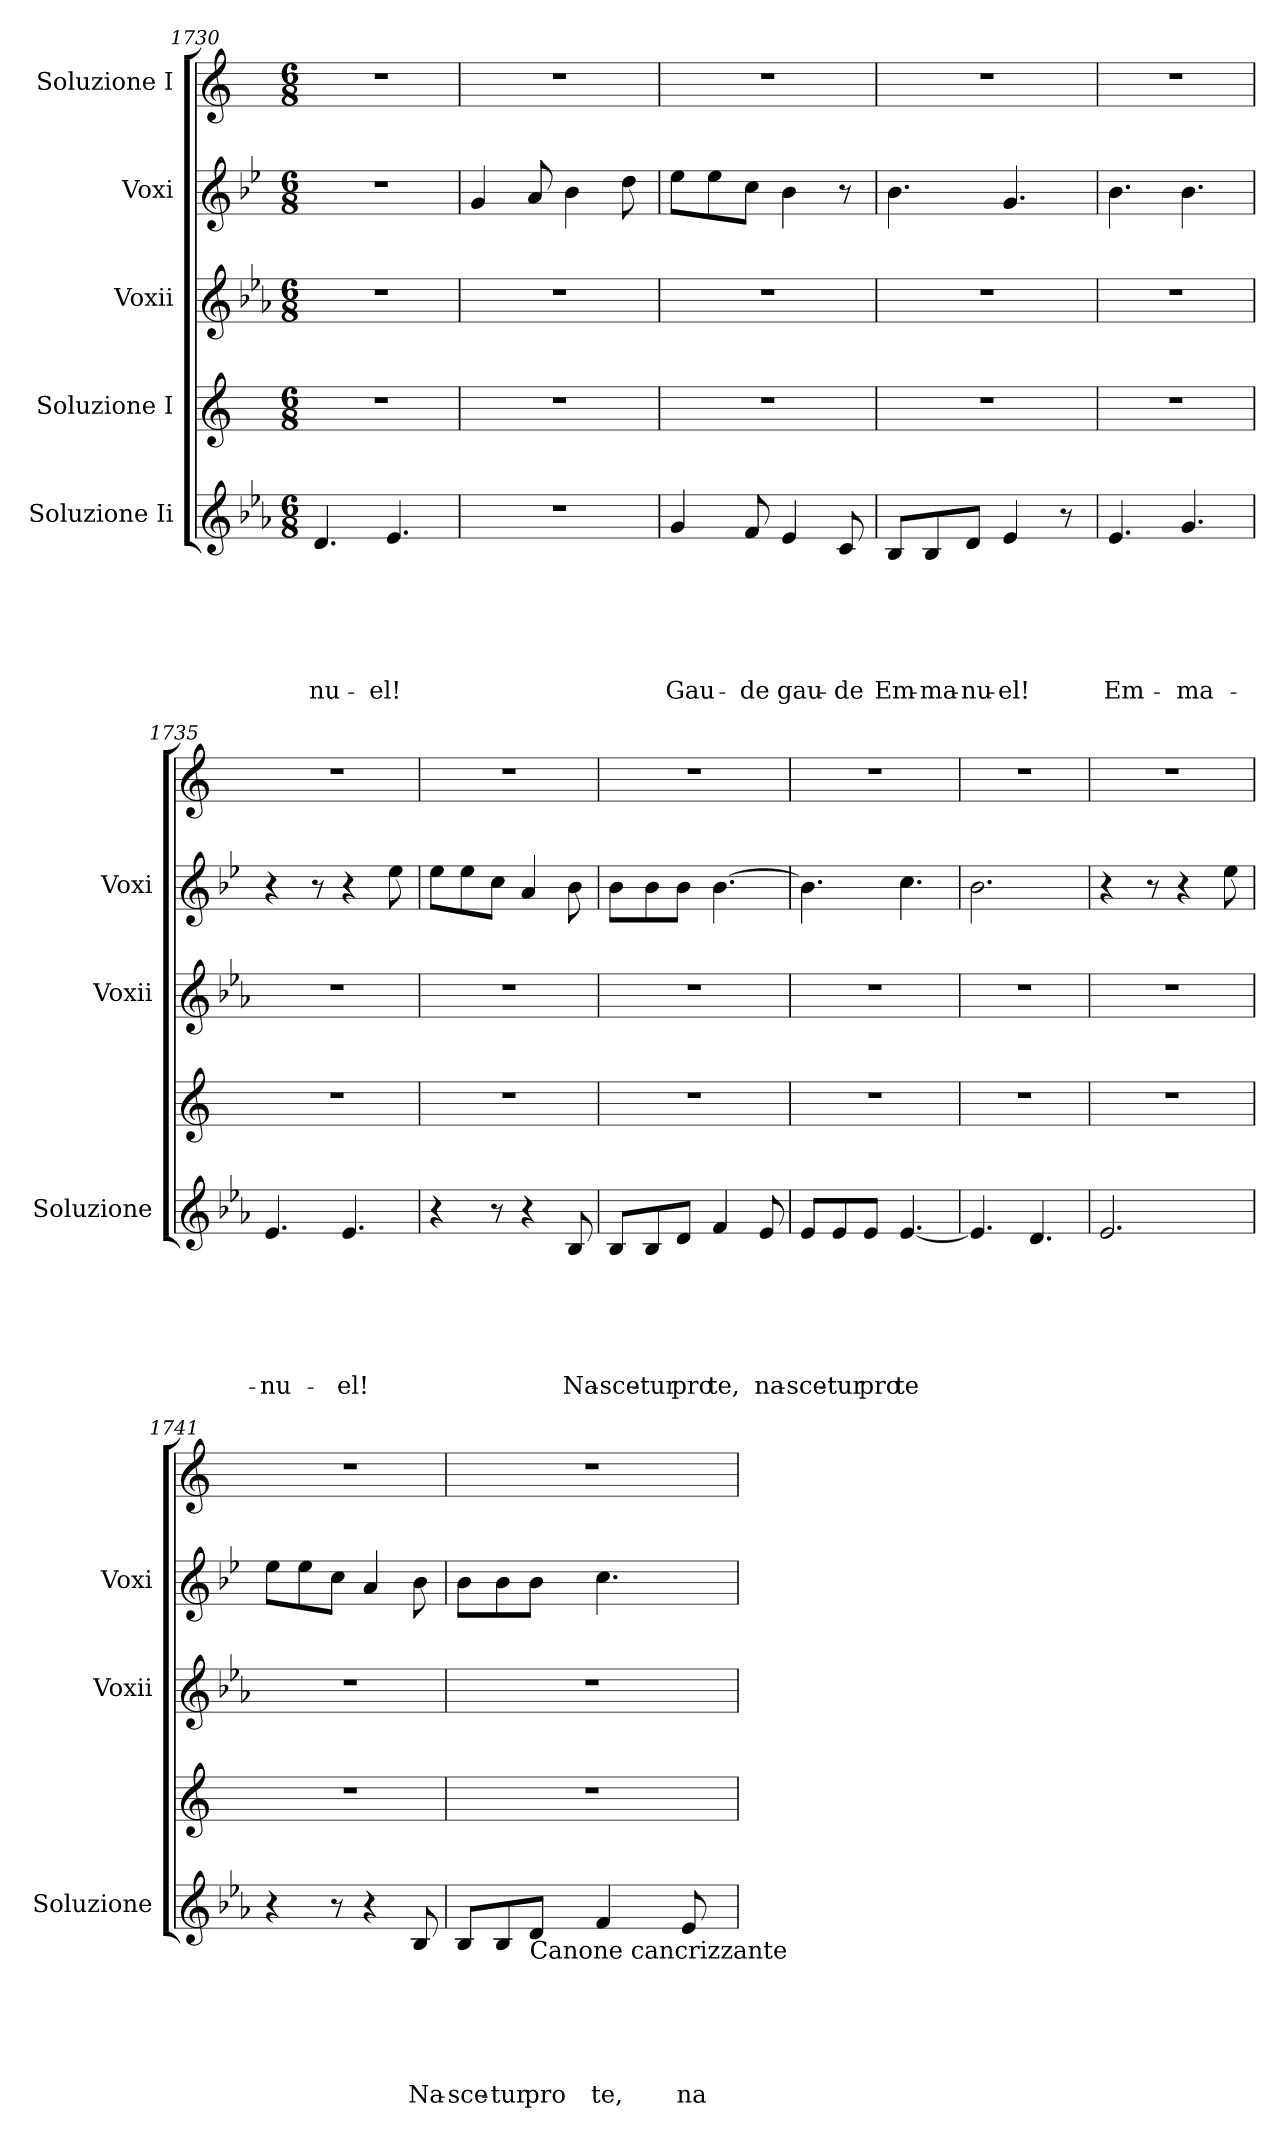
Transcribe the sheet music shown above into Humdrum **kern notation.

**kern	**text	**text	**text	**text	**text	**text	**kern	**kern	**kern	**kern
*part5	*part5	*part5	*part5	*part5	*part5	*part5	*part4	*part3	*part2	*part1
*staff5	*staff5	*staff5	*staff5	*staff5	*staff5	*staff5	*staff4	*staff3	*staff2	*staff1
*I"Soluzione Ii	*	*	*	*	*	*	*I"Soluzione I	*I"Voxii	*I"Voxi	*I"Soluzione I
*I'Soluzione	*	*	*	*	*	*	*	*I'Voxii	*I'Voxi	*
*clefG2	*	*	*	*	*	*	*clefG2	*clefG2	*clefG2	*clefG2
*k[b-e-a-]	*	*	*	*	*	*	*k[]	*k[b-e-a-]	*k[b-e-]	*k[]
*E-:	*	*	*	*	*	*	*C:	*E-:	*B-:	*C:
*M6/8	*	*	*	*	*	*	*M6/8	*M6/8	*M6/8	*M6/8
=1730	=1730	=1730	=1730	=1730	=1730	=1730	=1730	=1730	=1730	=1730
!	!	!	!	!	!	!LO:LY:b	!	!	!LO:N:vis=1	!
4.d/	.	.	.	.	.	-nu-	2.r	2.r	2.r	2.r
!	!	!	!	!	!	!LO:LY:b	!	!	!	!
4.e-/	.	.	.	.	.	-el!	.	.	.	.
!!LO:LB:g=z
=1731	=1731	=1731	=1731	=1731	=1731	=1731	=1731	=1731	=1731	=1731
!LO:N:vis=1	!	!	!	!	!	!	!	!	!	!
2.r	.	.	.	.	.	.	2.r	2.r	4g/	2.r
.	.	.	.	.	.	.	.	.	8a/	.
.	.	.	.	.	.	.	.	.	4b-\	.
.	.	.	.	.	.	.	.	.	8dd\	.
=1732	=1732	=1732	=1732	=1732	=1732	=1732	=1732	=1732	=1732	=1732
!	!	!	!	!	!	!LO:LY:b	!	!	!	!
4g/	.	.	.	.	.	Gau-	2.r	2.r	8ee-\L	2.r
.	.	.	.	.	.	.	.	.	8ee-\	.
!	!	!	!	!	!	!LO:LY:b	!	!	!	!
8f/	.	.	.	.	.	-de	.	.	8cc\J	.
!	!	!	!	!	!	!LO:LY:b	!	!	!	!
4e-/	.	.	.	.	.	gau-	.	.	4b-\	.
!	!	!	!	!	!	!LO:LY:b	!	!	!	!
8c/	.	.	.	.	.	-de	.	.	8r	.
=1733	=1733	=1733	=1733	=1733	=1733	=1733	=1733	=1733	=1733	=1733
!	!	!	!	!	!	!LO:LY:b	!	!	!	!
8B-/L	.	.	.	.	.	Em-	2.r	2.r	4.b-\	2.r
!	!	!	!	!	!	!LO:LY:b	!	!	!	!
8B-/	.	.	.	.	.	-ma-	.	.	.	.
!	!	!	!	!	!	!LO:LY:b	!	!	!	!
8d/J	.	.	.	.	.	-nu-	.	.	.	.
!	!	!	!	!	!	!LO:LY:b	!	!	!	!
4e-/	.	.	.	.	.	-el!	.	.	4.g/	.
8r	.	.	.	.	.	.	.	.	.	.
=1734	=1734	=1734	=1734	=1734	=1734	=1734	=1734	=1734	=1734	=1734
!	!	!	!	!	!	!LO:LY:b	!	!	!	!
4.e-/	.	.	.	.	.	Em-	2.r	2.r	4.b-\	2.r
!	!	!	!	!	!	!LO:LY:b	!	!	!	!
4.g/	.	.	.	.	.	-ma-	.	.	4.b-\	.
=1735	=1735	=1735	=1735	=1735	=1735	=1735	=1735	=1735	=1735	=1735
!	!	!	!	!	!	!LO:LY:b	!	!	!	!
4.e-/	.	.	.	.	.	-nu-	2.r	2.r	4r	2.r
.	.	.	.	.	.	.	.	.	8r	.
!	!	!	!	!	!	!LO:LY:b	!	!	!	!
4.e-/	.	.	.	.	.	-el!	.	.	4r	.
.	.	.	.	.	.	.	.	.	8ee-\	.
!!LO:LB:g=z
=1736	=1736	=1736	=1736	=1736	=1736	=1736	=1736	=1736	=1736	=1736
4r	.	.	.	.	.	.	2.r	2.r	8ee-\L	2.r
.	.	.	.	.	.	.	.	.	8ee-\	.
8r	.	.	.	.	.	.	.	.	8cc\J	.
4r	.	.	.	.	.	.	.	.	4a/	.
!	!	!	!	!	!	!LO:LY:b	!	!	!	!
8B-/	.	.	.	.	.	Na-	.	.	8b-\	.
=1737	=1737	=1737	=1737	=1737	=1737	=1737	=1737	=1737	=1737	=1737
!	!	!	!	!	!	!LO:LY:b	!	!	!	!
8B-/L	.	.	.	.	.	-sce-	2.r	2.r	8b-\L	2.r
!	!	!	!	!	!	!LO:LY:b	!	!	!	!
8B-/	.	.	.	.	.	-tur	.	.	8b-\	.
!	!	!	!	!	!	!LO:LY:b	!	!	!	!
8d/J	.	.	.	.	.	pro	.	.	8b-\J	.
!	!	!	!	!	!	!LO:LY:b	!	!	!	!
4f/	.	.	.	.	.	te,	.	.	[>4.b-\	.
!	!	!	!	!	!	!LO:LY:b	!	!	!	!
8e-/	.	.	.	.	.	na-	.	.	.	.
=1738	=1738	=1738	=1738	=1738	=1738	=1738	=1738	=1738	=1738	=1738
!	!	!	!	!	!	!LO:LY:b	!	!	!	!
8e-/L	.	.	.	.	.	-sce-	2.r	2.r	4.b-\]	2.r
!	!	!	!	!	!	!LO:LY:b	!	!	!	!
8e-/	.	.	.	.	.	-tur	.	.	.	.
!	!	!	!	!	!	!LO:LY:b	!	!	!	!
8e-/J	.	.	.	.	.	pro	.	.	.	.
!	!	!	!	!	!	!LO:LY:b	!	!	!	!
[<4.e-/	.	.	.	.	.	te	.	.	4.cc\	.
=1739	=1739	=1739	=1739	=1739	=1739	=1739	=1739	=1739	=1739	=1739
4.e-/]	.	.	.	.	.	.	2.r	2.r	2.b-\	2.r
4.d/	.	.	.	.	.	.	.	.	.	.
=1740	=1740	=1740	=1740	=1740	=1740	=1740	=1740	=1740	=1740	=1740
2.e-/	.	.	.	.	.	.	2.r	2.r	4r	2.r
.	.	.	.	.	.	.	.	.	8r	.
.	.	.	.	.	.	.	.	.	4r	.
.	.	.	.	.	.	.	.	.	8ee-\	.
!!LO:PB:g=z
=1741	=1741	=1741	=1741	=1741	=1741	=1741	=1741	=1741	=1741	=1741
4r	.	.	.	.	.	.	2.r	2.r	8ee-\L	2.r
.	.	.	.	.	.	.	.	.	8ee-\	.
8r	.	.	.	.	.	.	.	.	8cc\J	.
4r	.	.	.	.	.	.	.	.	4a/	.
!	!	!	!	!	!	!LO:LY:b	!	!	!	!
8B-/	.	.	.	.	.	Na-	.	.	8b-\	.
=1742	=1742	=1742	=1742	=1742	=1742	=1742	=1742	=1742	=1742	=1742
!	!	!	!	!	!	!LO:LY:b	!	!	!	!
8B-/L	.	.	.	.	.	-sce-	2.r	2.r	8b-\L	2.r
!	!	!	!	!	!	!LO:LY:b	!	!	!	!
8B-/	.	.	.	.	.	-tur	.	.	8b-\	.
!LO:TX:b:t=Canone cancrizzante	!	!	!	!	!	!	!	!	!	!
!	!	!	!	!	!	!LO:LY:b	!	!	!	!
8d/J	.	.	.	.	.	pro	.	.	8b-\J	.
!	!	!	!	!	!	!LO:LY:b	!	!	!	!
4f/	.	.	.	.	.	te,	.	.	4.cc\	.
!	!	!	!	!	!	!LO:LY:b	!	!	!	!
8e-/	.	.	.	.	.	na-	.	.	.	.
=	=	=	=	=	=	=	=	=	=	=
*-	*-	*-	*-	*-	*-	*-	*-	*-	*-	*-
